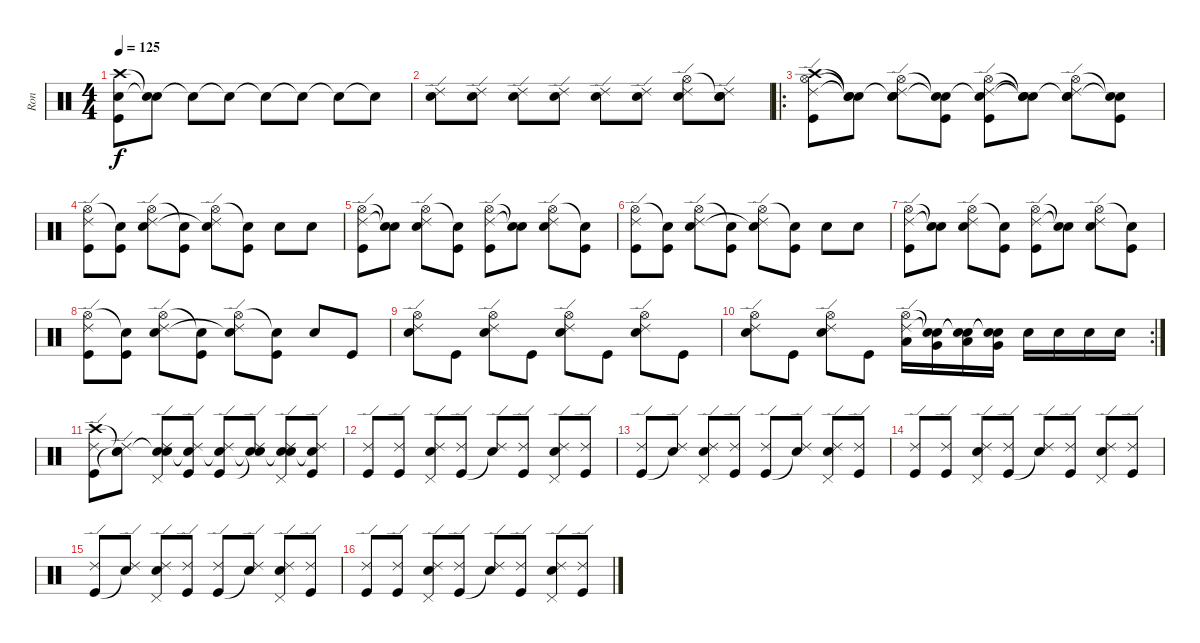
\track ("Ron" "Ron") {instrument percussion}
\staff {score}
\articulation defaults
\ts (4 4)
\tempo 125
\clef neutral
\ks c
("Crash high (hit)" "Electric Snare (hit)" "Kick (hit)").8{dy f} ("Snare (hit)"{t} "Snare (hit)"{t}).8 "Snare (hit)"{t}.8 "Snare (hit)"{t}.8 "Snare (hit)"{t}.8 "Snare (hit)"{t}.8 "Snare (hit)"{t}.8 "Snare (hit)"{t}.8 |
("Ride (edge) 2" "Electric Snare (hit)").8{volume 7} ("Ride (edge) 2" "Electric Snare (hit)").8{volume 8} ("Ride (edge) 2" "Electric Snare (hit)").8{volume 9} ("Ride (edge) 2" "Electric Snare (hit)").8{volume 10} ("Ride (edge) 2" "Electric Snare (hit)").8{volume 11} ("Ride (edge) 2" "Electric Snare (hit)").8{volume 11} ("Ride (edge) 2" "Hi-Hat (open)" "Electric Snare (hit)").8{volume 13} ("Ride (edge) 2" "Snare (hit)"{t} "Electric Snare (hit)").8{volume 14} |
\ro
("Crash high (hit)" "Hi-Hat (open)" "Ride (edge) 2" "Kick (hit)").8 ("Snare (hit)"{t} "Snare (hit)"{t} "Snare (hit)"{t}).8 ("Snare (hit)"{t} "Hi-Hat (open)" "Ride (edge) 2" "Electric Snare (hit)").8 ("Snare (hit)"{t} "Snare (hit)"{t} "Kick (hit)").8 ("Snare (hit)"{t} "Hi-Hat (open)" "Ride (edge) 2" "Kick (hit)").8 ("Snare (hit)"{t} "Snare (hit)"{t} "Snare (hit)"{t}).8 ("Snare (hit)"{t} "Hi-Hat (open)" "Ride (edge) 2" "Electric Snare (hit)").8 ("Snare (hit)"{t} "Snare (hit)"{t} "Kick (hit)").8 |
("Hi-Hat (open)" "Ride (edge) 2" "Kick (hit)").8 ("Snare (hit)"{t} "Kick (hit)").8 ("Hi-Hat (open)" "Ride (edge) 2" "Electric Snare (hit)").8 ("Snare (hit)"{t} "Kick (hit)").8 ("Hi-Hat (open)" "Ride (edge) 2" "Snare (hit)"{t}).8 ("Snare (hit)"{t} "Kick (hit)").8 "Electric Snare (hit)".8 "Electric Snare (hit)".8 |
("Hi-Hat (open)" "Ride (edge) 2" "Kick (hit)").8 ("Snare (hit)"{t} "Snare (hit)"{t}).8 ("Hi-Hat (open)" "Ride (edge) 2" "Electric Snare (hit)").8 ("Snare (hit)"{t} "Kick (hit)").8 ("Hi-Hat (open)" "Ride (edge) 2" "Kick (hit)").8 ("Snare (hit)"{t} "Snare (hit)"{t}).8 ("Hi-Hat (open)" "Ride (edge) 2" "Electric Snare (hit)").8 ("Snare (hit)"{t} "Kick (hit)").8 |
("Hi-Hat (open)" "Ride (edge) 2" "Kick (hit)").8 ("Snare (hit)"{t} "Kick (hit)").8 ("Hi-Hat (open)" "Ride (edge) 2" "Electric Snare (hit)").8 ("Snare (hit)"{t} "Kick (hit)").8 ("Hi-Hat (open)" "Ride (edge) 2" "Snare (hit)"{t}).8 ("Snare (hit)"{t} "Kick (hit)").8 "Electric Snare (hit)".8 "Electric Snare (hit)".8 |
("Hi-Hat (open)" "Ride (edge) 2" "Kick (hit)").8 ("Snare (hit)"{t} "Snare (hit)"{t}).8 ("Hi-Hat (open)" "Ride (edge) 2" "Electric Snare (hit)").8 ("Snare (hit)"{t} "Kick (hit)").8 ("Hi-Hat (open)" "Ride (edge) 2" "Kick (hit)").8 ("Snare (hit)"{t} "Snare (hit)"{t}).8 ("Hi-Hat (open)" "Ride (edge) 2" "Electric Snare (hit)").8 ("Snare (hit)"{t} "Kick (hit)").8 |
("Hi-Hat (open)" "Ride (edge) 2" "Kick (hit)").8 ("Snare (hit)"{t} "Kick (hit)").8 ("Hi-Hat (open)" "Ride (edge) 2" "Electric Snare (hit)").8 ("Snare (hit)"{t} "Kick (hit)").8 ("Hi-Hat (open)" "Ride (edge) 2" "Snare (hit)"{t}).8 ("Snare (hit)"{t} "Kick (hit)").8 "Electric Snare (hit)".8 "Kick (hit)".8 |
("Hi-Hat (open)" "Ride (edge) 2" "Electric Snare (hit)").8 "Kick (hit)".8 ("Hi-Hat (open)" "Ride (edge) 2" "Electric Snare (hit)").8 "Kick (hit)".8 ("Hi-Hat (open)" "Ride (edge) 2" "Electric Snare (hit)").8 "Kick (hit)".8 ("Hi-Hat (open)" "Ride (edge) 2" "Electric Snare (hit)").8 "Kick (hit)".8 |
\rc 2
("Hi-Hat (open)" "Ride (edge) 2" "Electric Snare (hit)").8 "Kick (hit)".8 ("Hi-Hat (open)" "Ride (edge) 2" "Electric Snare (hit)").8 "Kick (hit)".8 ("Hi-Hat (open)" "Ride (edge) 2" "Low Tom (hit)").16 ("Snare (hit)"{t} "Snare (hit)"{t} "Very Low Tom (hit)").16 ("Snare (hit)"{t} "Snare (hit)"{t} "Low Floor Tom (hit)").16 ("Snare (hit)"{t} "Snare (hit)"{t} "Very Low Tom (hit)").16 "Electric Snare (hit)".16 "Electric Snare (hit)".16 "Electric Snare (hit)".16 "Electric Snare (hit)".16 |
("Crash high (hit)" "Ride (edge) 2" "Kick (hit)").8 ("Snare (hit)"{t} "Ride (edge) 2" "Snare (hit)"{t}).8 ("Snare (hit)"{t} "Ride (edge) 2" "Pedal Hi-Hat (hit)" "Electric Snare (hit)").8 ("Snare (hit)"{t} "Ride (edge) 2" "Kick (hit)").8 ("Snare (hit)"{t} "Ride (edge) 2" "Kick (hit)").8 ("Snare (hit)"{t} "Ride (edge) 2" "Snare (hit)"{t}).8 ("Snare (hit)"{t} "Ride (edge) 2" "Pedal Hi-Hat (hit)" "Electric Snare (hit)").8 ("Snare (hit)"{t} "Ride (edge) 2" "Kick (hit)").8 |
("Ride (edge) 2" "Kick (hit)").8 ("Ride (edge) 2" "Kick (hit)").8 ("Ride (edge) 2" "Pedal Hi-Hat (hit)" "Electric Snare (hit)").8 ("Ride (edge) 2" "Kick (hit)").8 ("Ride (edge) 2" "Snare (hit)"{t}).8 ("Ride (edge) 2" "Kick (hit)").8 ("Ride (edge) 2" "Pedal Hi-Hat (hit)" "Electric Snare (hit)").8 ("Ride (edge) 2" "Kick (hit)").8 |
("Ride (edge) 2" "Kick (hit)").8 ("Ride (edge) 2" "Snare (hit)"{t}).8 ("Ride (edge) 2" "Pedal Hi-Hat (hit)" "Electric Snare (hit)").8 ("Ride (edge) 2" "Kick (hit)").8 ("Ride (edge) 2" "Kick (hit)").8 ("Ride (edge) 2" "Snare (hit)"{t}).8 ("Ride (edge) 2" "Pedal Hi-Hat (hit)" "Electric Snare (hit)").8 ("Ride (edge) 2" "Kick (hit)").8 |
("Ride (edge) 2" "Kick (hit)").8 ("Ride (edge) 2" "Kick (hit)").8 ("Ride (edge) 2" "Pedal Hi-Hat (hit)" "Electric Snare (hit)").8 ("Ride (edge) 2" "Kick (hit)").8 ("Ride (edge) 2" "Snare (hit)"{t}).8 ("Ride (edge) 2" "Kick (hit)").8 ("Ride (edge) 2" "Pedal Hi-Hat (hit)" "Electric Snare (hit)").8 ("Ride (edge) 2" "Kick (hit)").8 |
("Ride (edge) 2" "Kick (hit)").8 ("Ride (edge) 2" "Snare (hit)"{t}).8 ("Ride (edge) 2" "Pedal Hi-Hat (hit)" "Electric Snare (hit)").8 ("Ride (edge) 2" "Kick (hit)").8 ("Ride (edge) 2" "Kick (hit)").8 ("Ride (edge) 2" "Snare (hit)"{t}).8 ("Ride (edge) 2" "Pedal Hi-Hat (hit)" "Electric Snare (hit)").8 ("Ride (edge) 2" "Kick (hit)").8 |
("Ride (edge) 2" "Kick (hit)").8 ("Ride (edge) 2" "Kick (hit)").8 ("Ride (edge) 2" "Pedal Hi-Hat (hit)" "Electric Snare (hit)").8 ("Ride (edge) 2" "Kick (hit)").8 ("Ride (edge) 2" "Snare (hit)"{t}).8 ("Ride (edge) 2" "Kick (hit)").8 ("Ride (edge) 2" "Pedal Hi-Hat (hit)" "Electric Snare (hit)").8 ("Ride (edge) 2" "Kick (hit)").8
